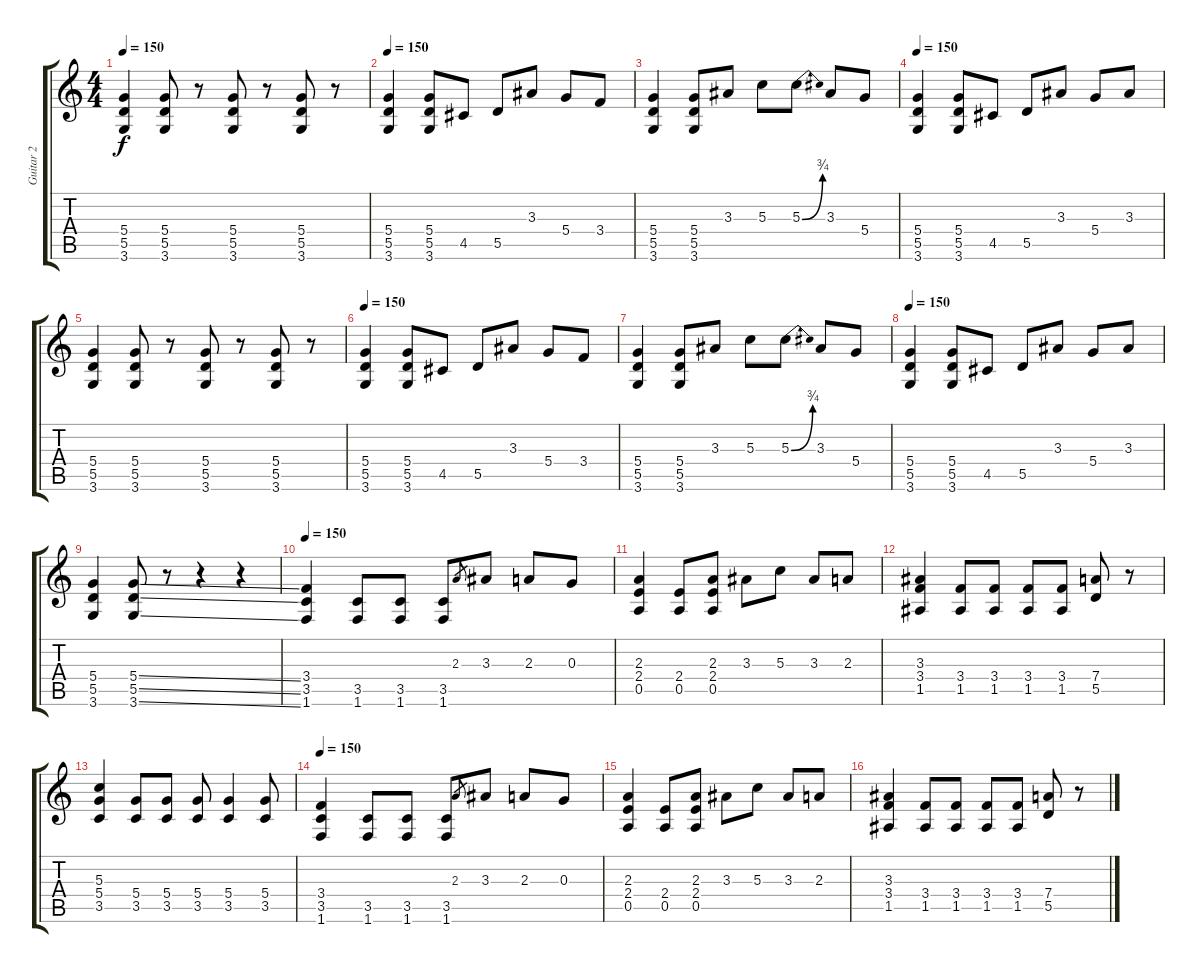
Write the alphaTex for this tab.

\track ("Guitar 2" "Guitar 2") {instrument distortionguitar}
\staff {score tabs}
\tuning (E4 B3 G3 D3 A2 E2) {hide}
\ts (4 4)
\tempo 150
\clef g2
\ks c
(5.4 5.5 3.6).4{dy f} (5.4 5.5 3.6).8 r.8 (5.4 5.5 3.6).8 r.8 (5.4 5.5 3.6).8 r.8 |
\tempo 150
(5.4 5.5 3.6).4 (5.4 5.5 3.6).8 4.5.8 5.5.8 3.3.8 5.4.8 3.4.8 |
(5.4 5.5 3.6).4 (5.4 5.5 3.6).8 3.3.8 5.3.8 5.3{be (bend 0 0 60 3)}.8 3.3.8 5.4.8 |
\tempo 150
(5.4 5.5 3.6).4 (5.4 5.5 3.6).8 4.5.8 5.5.8 3.3.8 5.4.8 3.3.8 |
(5.4 5.5 3.6).4 (5.4 5.5 3.6).8 r.8 (5.4 5.5 3.6).8 r.8 (5.4 5.5 3.6).8 r.8 |
\tempo 150
(5.4 5.5 3.6).4 (5.4 5.5 3.6).8 4.5.8 5.5.8 3.3.8 5.4.8 3.4.8 |
(5.4 5.5 3.6).4 (5.4 5.5 3.6).8 3.3.8 5.3.8 5.3{be (bend 0 0 60 3)}.8 3.3.8 5.4.8 |
\tempo 150
(5.4 5.5 3.6).4 (5.4 5.5 3.6).8 4.5.8 5.5.8 3.3.8 5.4.8 3.3.8 |
(5.4 5.5 3.6).4 (5.4{ss} 5.5{ss} 3.6{ss}).8 r.8 r.4 r.4 |
\tempo 150
(3.4 3.5 1.6).4 (3.5 1.6).8 (3.5 1.6).8 (3.5 1.6).8 2.3.8{gr} 3.3.8 2.3.8 0.3.8 |
(2.3 2.4 0.5).4 (2.4 0.5).8 (2.3 2.4 0.5).8 3.3.8 5.3.8 3.3.8 2.3.8 |
(3.3 3.4 1.5).4 (3.4 1.5).8 (3.4 1.5).8 (3.4 1.5).8 (3.4 1.5).8 (7.4 5.5).8 r.8 |
(5.3 5.4 3.5).4 (5.4 3.5).8 (5.4 3.5).8 (5.4 3.5).8 (5.4 3.5).4 (5.4 3.5).8 |
\tempo 150
(3.4 3.5 1.6).4 (3.5 1.6).8 (3.5 1.6).8 (3.5 1.6).8 2.3.8{gr} 3.3.8 2.3.8 0.3.8 |
(2.3 2.4 0.5).4 (2.4 0.5).8 (2.3 2.4 0.5).8 3.3.8 5.3.8 3.3.8 2.3.8 |
(3.3 3.4 1.5).4 (3.4 1.5).8 (3.4 1.5).8 (3.4 1.5).8 (3.4 1.5).8 (7.4 5.5).8 r.8
